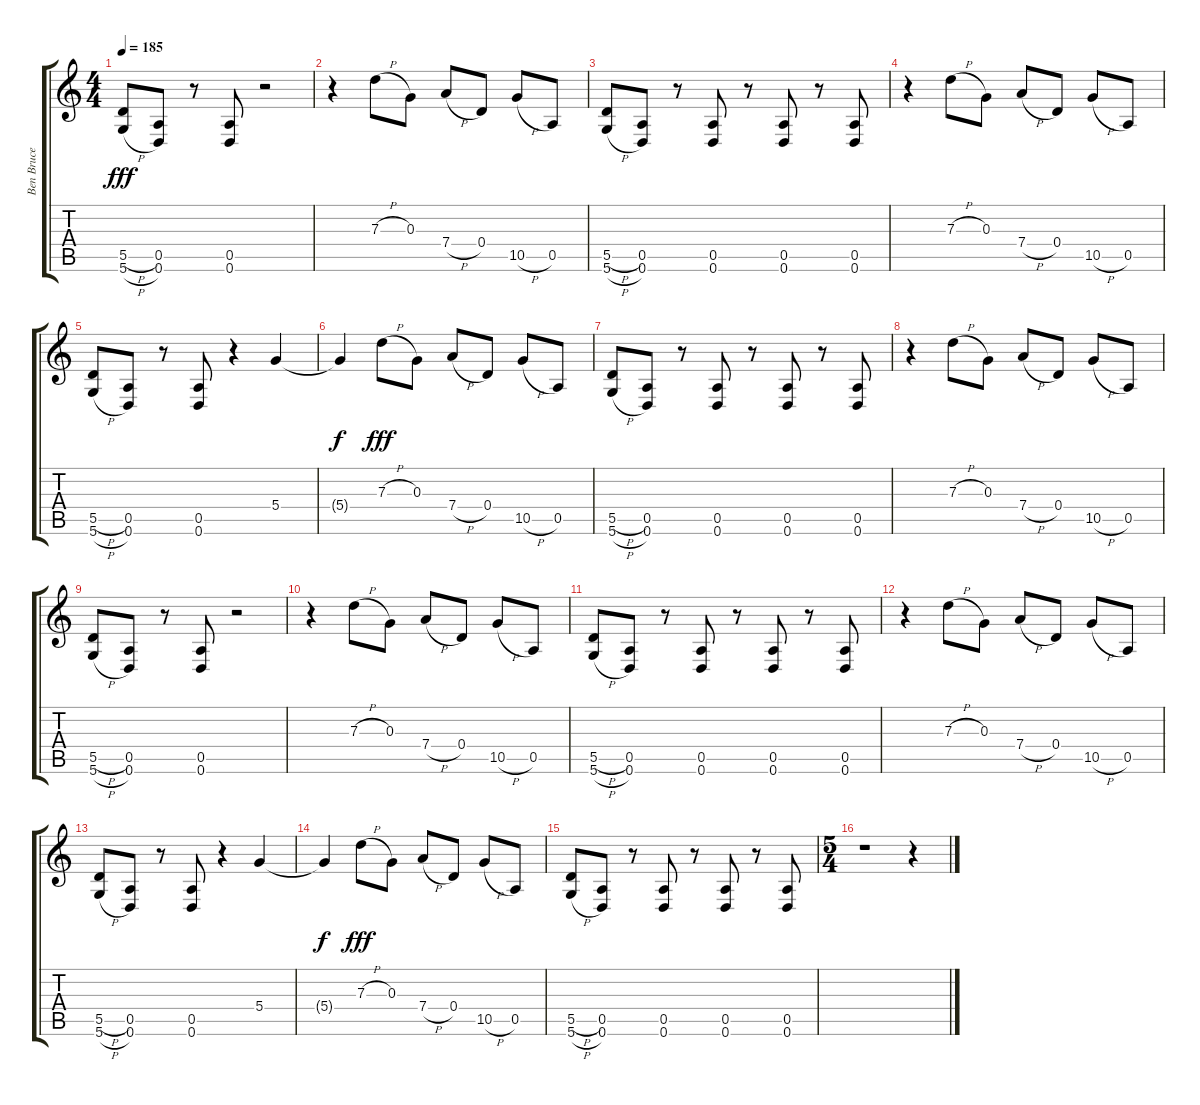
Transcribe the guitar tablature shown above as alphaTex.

\track ("Ben Bruce" "Ben Bruce") {instrument distortionguitar}
\staff {score tabs}
\tuning (E4 B3 G3 D3 A2 D2) {hide}
\ts (4 4)
\tempo 185
\clef g2
\ks c
(5.5{h} 5.6{h}).8{dy fff} (0.5 0.6).8 r.8 (0.5 0.6).8 r.2 |
r.4 7.3{h}.8 0.3.8 7.4{h}.8 0.4.8 10.5{h}.8 0.5.8 |
(5.5{h} 5.6{h}).8 (0.5 0.6).8 r.8 (0.5 0.6).8 r.8 (0.5 0.6).8 r.8 (0.5 0.6).8 |
r.4 7.3{h}.8 0.3.8 7.4{h}.8 0.4.8 10.5{h}.8 0.5.8 |
(5.5{h} 5.6{h}).8 (0.5 0.6).8 r.8 (0.5 0.6).8 r.4 5.4.4 |
5.4{t}.4{dy f} 7.3{h}.8{dy fff} 0.3.8 7.4{h}.8 0.4.8 10.5{h}.8 0.5.8 |
(5.5{h} 5.6{h}).8 (0.5 0.6).8 r.8 (0.5 0.6).8 r.8 (0.5 0.6).8 r.8 (0.5 0.6).8 |
r.4 7.3{h}.8 0.3.8 7.4{h}.8 0.4.8 10.5{h}.8 0.5.8 |
(5.5{h} 5.6{h}).8 (0.5 0.6).8 r.8 (0.5 0.6).8 r.2 |
r.4 7.3{h}.8 0.3.8 7.4{h}.8 0.4.8 10.5{h}.8 0.5.8 |
(5.5{h} 5.6{h}).8 (0.5 0.6).8 r.8 (0.5 0.6).8 r.8 (0.5 0.6).8 r.8 (0.5 0.6).8 |
r.4 7.3{h}.8 0.3.8 7.4{h}.8 0.4.8 10.5{h}.8 0.5.8 |
(5.5{h} 5.6{h}).8 (0.5 0.6).8 r.8 (0.5 0.6).8 r.4 5.4.4 |
5.4{t}.4{dy f} 7.3{h}.8{dy fff} 0.3.8 7.4{h}.8 0.4.8 10.5{h}.8 0.5.8 |
(5.5{h} 5.6{h}).8 (0.5 0.6).8 r.8 (0.5 0.6).8 r.8 (0.5 0.6).8 r.8 (0.5 0.6).8 |
\ts (5 4)
r.1 r.4
